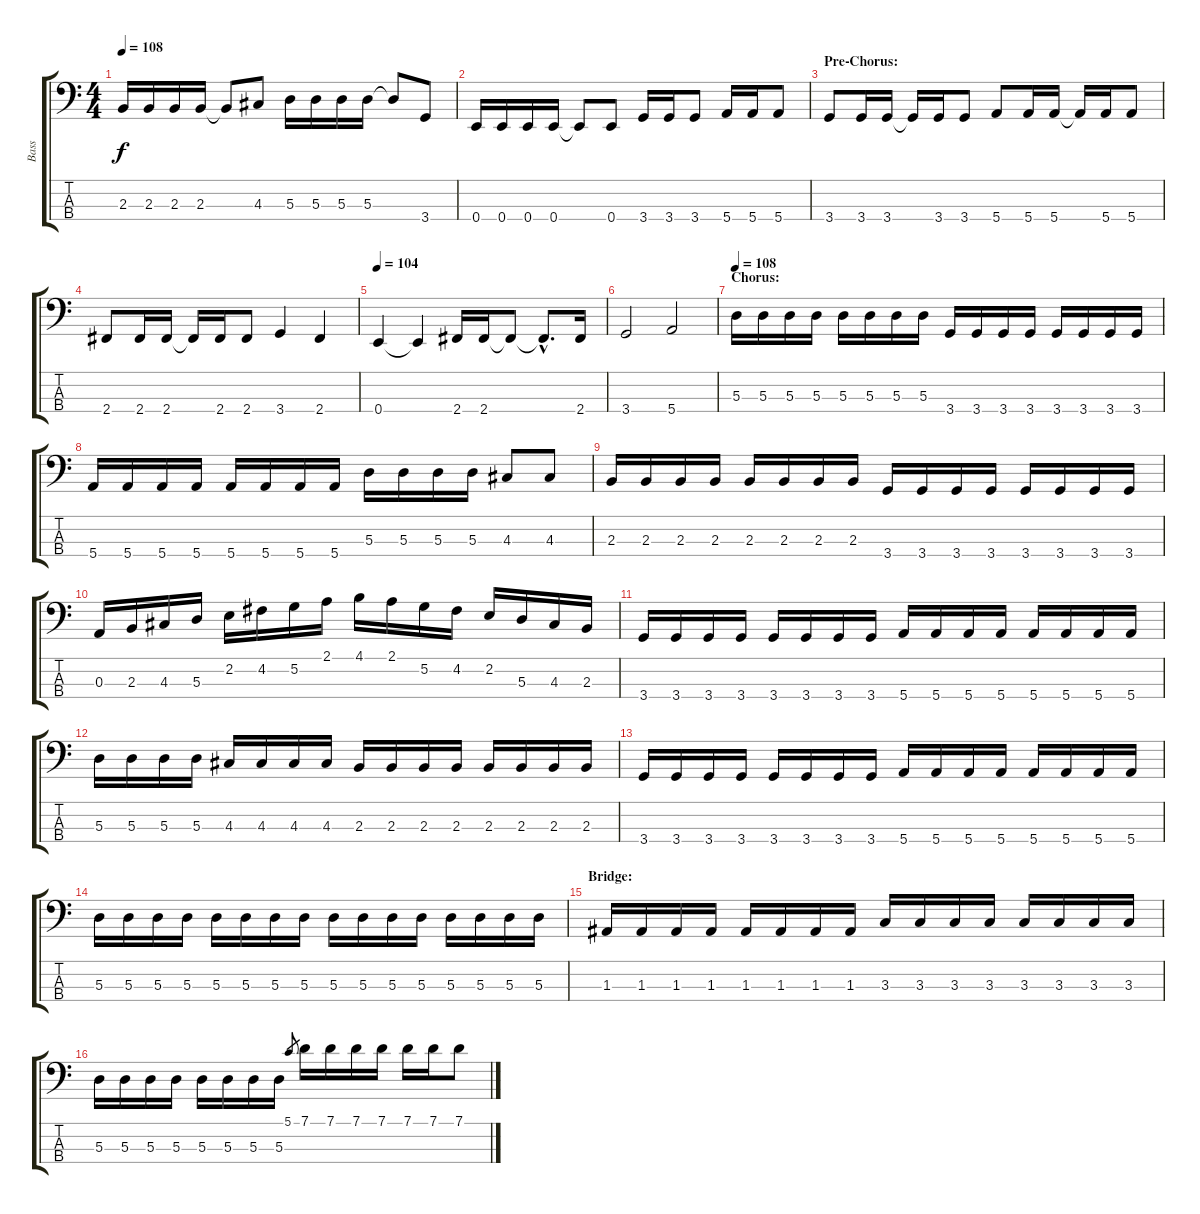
\track ("Bass" "Bass") {instrument electricbassfinger}
\staff {score tabs}
\tuning (G2 D2 A1 E1) {hide}
\ts (4 4)
\tempo 108
\clef f4
\ks c
2.3.16{dy f} 2.3.16 2.3.16 2.3.16 2.3{t}.8 4.3.8 5.3.16 5.3.16 5.3.16 5.3.16 5.3{t}.8 3.4.8 |
0.4.16 0.4.16 0.4.16 0.4.16 0.4{t}.8 0.4.8 3.4.16 3.4.16 3.4.8 5.4.16 5.4.16 5.4.8 |
\section ("" "Pre-Chorus:")
3.4.8 3.4.16 3.4.16 3.4{t}.16 3.4.16 3.4.8 5.4.8 5.4.16 5.4.16 5.4{t}.16 5.4.16 5.4.8 |
2.4.8 2.4.16 2.4.16 2.4{t}.16 2.4.16 2.4.8 3.4.4 2.4.4 |
\tempo 104
0.4.4 0.4{t}.4 2.4.16 2.4.16 2.4{t}.8 2.4{hac t}.8{d} 2.4.16 |
3.4.2 5.4.2 |
\section ("" "Chorus:")
\tempo 108
5.3.16 5.3.16 5.3.16 5.3.16 5.3.16 5.3.16 5.3.16 5.3.16 3.4.16 3.4.16 3.4.16 3.4.16 3.4.16 3.4.16 3.4.16 3.4.16 |
5.4.16 5.4.16 5.4.16 5.4.16 5.4.16 5.4.16 5.4.16 5.4.16 5.3.16 5.3.16 5.3.16 5.3.16 4.3.8 4.3.8 |
2.3.16 2.3.16 2.3.16 2.3.16 2.3.16 2.3.16 2.3.16 2.3.16 3.4.16 3.4.16 3.4.16 3.4.16 3.4.16 3.4.16 3.4.16 3.4.16 |
0.3.16 2.3.16 4.3.16 5.3.16 2.2.16 4.2.16 5.2.16 2.1.16 4.1.16 2.1.16 5.2.16 4.2.16 2.2.16 5.3.16 4.3.16 2.3.16 |
3.4.16 3.4.16 3.4.16 3.4.16 3.4.16 3.4.16 3.4.16 3.4.16 5.4.16 5.4.16 5.4.16 5.4.16 5.4.16 5.4.16 5.4.16 5.4.16 |
5.3.16 5.3.16 5.3.16 5.3.16 4.3.16 4.3.16 4.3.16 4.3.16 2.3.16 2.3.16 2.3.16 2.3.16 2.3.16 2.3.16 2.3.16 2.3.16 |
3.4.16 3.4.16 3.4.16 3.4.16 3.4.16 3.4.16 3.4.16 3.4.16 5.4.16 5.4.16 5.4.16 5.4.16 5.4.16 5.4.16 5.4.16 5.4.16 |
5.3.16 5.3.16 5.3.16 5.3.16 5.3.16 5.3.16 5.3.16 5.3.16 5.3.16 5.3.16 5.3.16 5.3.16 5.3.16 5.3.16 5.3.16 5.3.16 |
\section ("" "Bridge:")
1.3.16 1.3.16 1.3.16 1.3.16 1.3.16 1.3.16 1.3.16 1.3.16 3.3.16 3.3.16 3.3.16 3.3.16 3.3.16 3.3.16 3.3.16 3.3.16 |
5.3.16 5.3.16 5.3.16 5.3.16 5.3.16 5.3.16 5.3.16 5.3.16 5.1.8{gr} 7.1.16 7.1.16 7.1.16 7.1.16 7.1.16 7.1.16 7.1.8
